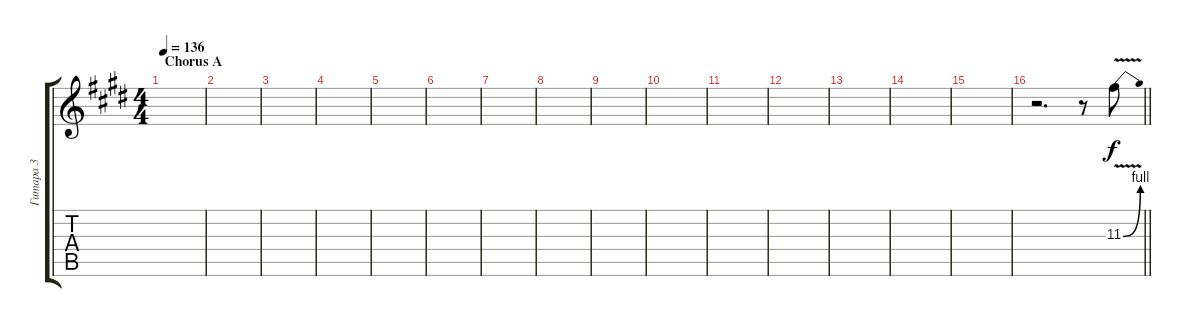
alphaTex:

\track ("Гитара 3" "Гитара 3") {instrument distortionguitar}
\staff {score tabs}
\tuning (E4 B3 G3 D3 A2 E2) {hide}
\ts (4 4)
\section ("" "Chorus A")
\tempo 136
\clef g2
\ks c#minor
|
|
|
|
|
|
|
|
|
|
|
|
|
|
|
\barLineRight lightlight
r.2{d volume 10} r.8 11.3{be (bend 0 0 60 4) v}.8
